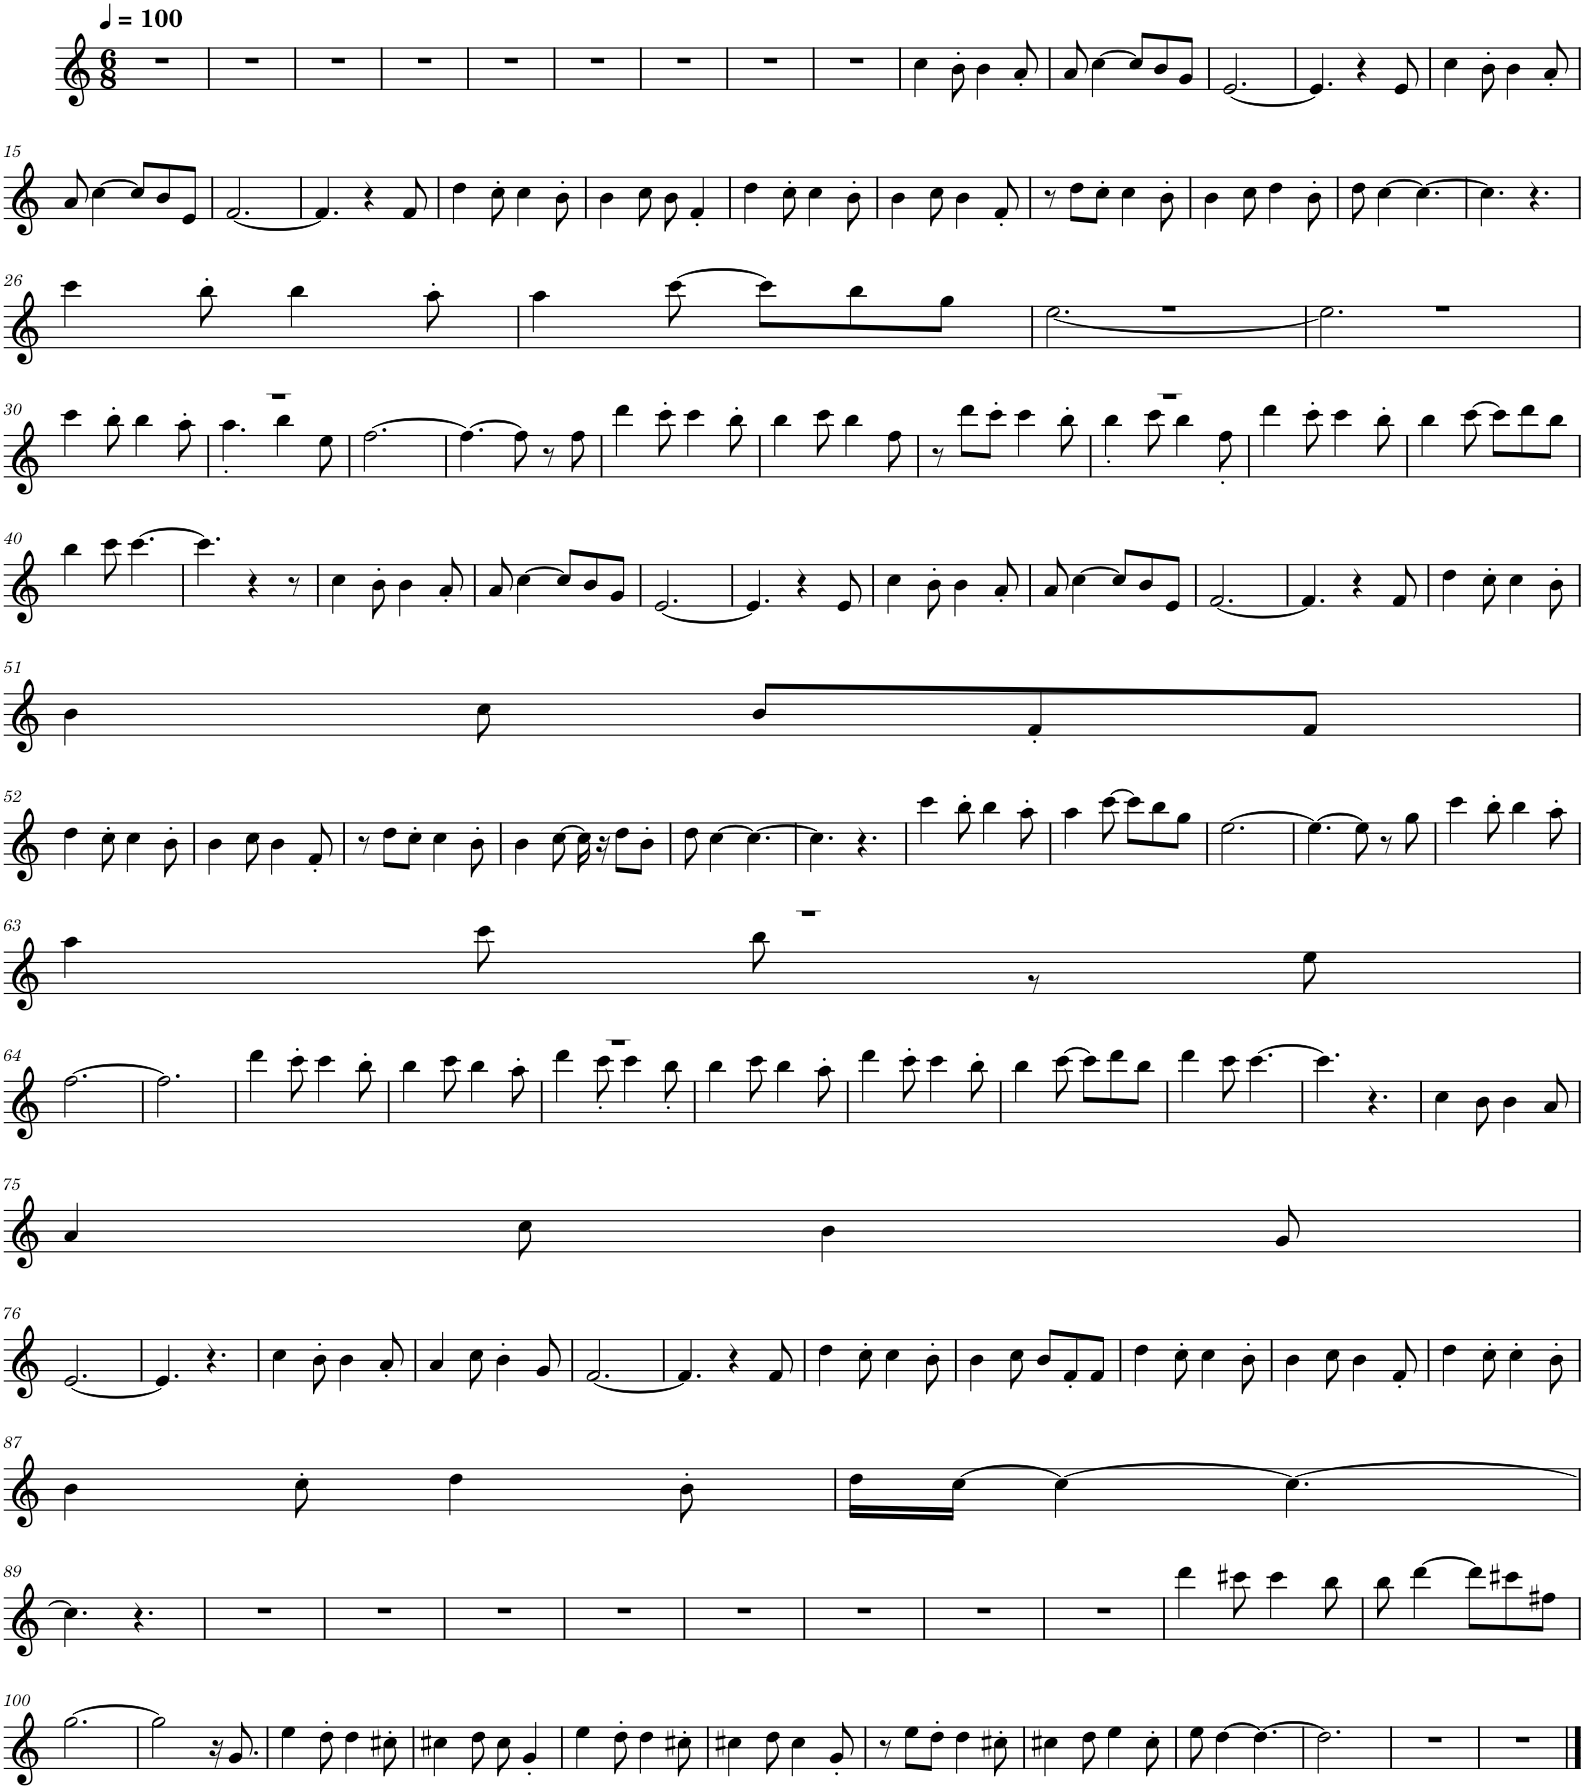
**kern
*part1
*staff1
*I"Alt-saxofoon
*I'A. Sax.
*clefG2
*Trd5c9
*k[]
*M6/8
=1
2.r
=2
2.r
=3
2.r
=4
2.r
=5
2.r
=6
2.r
=7
2.r
=8
2.r
=9
2.r
=10
4cc\
8b'\
4b\
8a'/
=11
8a/
[4cc\
8cc/L]
8b/
8g/J
=12
[2.e/
=13
4.e/]
4r
8e/
=14
4cc\
8b'\
4b\
8a'/
!!LO:LB:g=z
=15
8a/
[4cc\
8cc/L]
8b/
8e/J
=16
[2.f/
=17
4.f/]
4r
8f/
=18
4dd\
8cc'\
4cc\
8b'\
=19
4b\
8cc\
8b\
4f'/
=20
4dd\
8cc'\
4cc\
8b'\
=21
4b\
8cc\
4b\
8f'/
=22
8r
8dd\L
8cc'\J
4cc\
8b'\
=23
4b\
8cc\
4dd\
8b'\
=24
8dd\
[4cc\
4.cc\_
=25
4.cc\]
4.r
!!LO:LB:g=z
=26
4ccc\
8bb'\
4bb\
8aa'\
=27
4aa\
[8ccc\
8ccc\L]
8bb\
8gg\J
=28
*^
2.r	[2.ee\
=29	=29
2.r	2.ee\]
*v	*v
!!LO:LB:g=z
=30
4ccc\
8bb'\
4bb\
8aa'\
=31
*^
2.r	4.aa'\
.	4bb\
.	8ee\
*v	*v
=32
[2.ff\
=33
4.ff\_
8ff\]
8r
8ff\
=34
4ddd\
8ccc'\
4ccc\
8bb'\
=35
4bb\
8ccc\
4bb\
8ff\
=36
8r
8ddd\L
8ccc'\J
4ccc\
8bb'\
=37
*^
2.r	4bb'\
.	8ccc\
.	4bb\
.	8ff'\
*v	*v
=38
4ddd\
8ccc'\
4ccc\
8bb'\
=39
4bb\
[8ccc\
8ccc\L]
8ddd\
8bb\J
!!LO:LB:g=z
=40
4bb\
8ccc\
[4.ccc\
=41
4.ccc\]
4r
8r
=42
4cc\
8b'\
4b\
8a'/
=43
8a/
[4cc\
8cc/L]
8b/
8g/J
=44
[2.e/
=45
4.e/]
4r
8e/
=46
4cc\
8b'\
4b\
8a'/
=47
8a/
[4cc\
8cc/L]
8b/
8e/J
=48
[2.f/
=49
4.f/]
4r
8f/
=50
4dd\
8cc'\
4cc\
8b'\
!!LO:LB:g=z
=51
4b\
8cc\
8b/L
8f'/
8f/J
!!LO:LB:g=z
=52
4dd\
8cc'\
4cc\
8b'\
=53
4b\
8cc\
4b\
8f'/
=54
8r
8dd\L
8cc'\J
4cc\
8b'\
=55
4b\
[8cc\
16cc\]
16r
8dd\L
8b'\J
=56
8dd\
[4cc\
4.cc\_
=57
4.cc\]
4.r
=58
4ccc\
8bb'\
4bb\
8aa'\
=59
4aa\
[8ccc\
8ccc\L]
8bb\
8gg\J
=60
[2.ee\
=61
4.ee\_
8ee\]
8r
8gg\
=62
4ccc\
8bb'\
4bb\
8aa'\
!!LO:LB:g=z
=63
*^
2.r	4aa\
.	8ccc\
.	8bb\
.	8r
.	8ee\
*v	*v
!!LO:LB:g=z
=64
[2.ff\
=65
2.ff\]
=66
4ddd\
8ccc'\
4ccc\
8bb'\
=67
4bb\
8ccc\
4bb\
8aa'\
=68
*^
2.r	4ddd\
.	8ccc'\
.	4ccc\
.	8bb'\
*v	*v
=69
4bb\
8ccc\
4bb\
8aa'\
=70
4ddd\
8ccc'\
4ccc\
8bb'\
=71
4bb\
[8ccc\
8ccc\L]
8ddd\
8bb\J
=72
4ddd\
8ccc\
[4.ccc\
=73
4.ccc\]
4.r
=74
4cc\
8b\
4b\
8a/
!!LO:LB:g=z
=75
4a/
8cc\
4b\
8g/
!!LO:LB:g=z
=76
[2.e/
=77
4.e/]
4.r
=78
4cc\
8b'\
4b\
8a'/
=79
4a/
8cc\
4b'\
8g/
=80
[2.f/
=81
4.f/]
4r
8f/
=82
4dd\
8cc'\
4cc\
8b'\
=83
4b\
8cc\
8b/L
8f'/
8f/J
=84
4dd\
8cc'\
4cc\
8b'\
=85
4b\
8cc\
4b\
8f'/
=86
4dd\
8cc'\
4cc'\
8b'\
!!LO:LB:g=z
=87
4b\
8cc'\
4dd\
8b'\
=88
16dd\LL
[16cc\JJ
4cc\_
4.cc\_
!!LO:LB:g=z
=89
4.cc\]
4.r
=90
2.r
=91
2.r
=92
2.r
=93
2.r
=94
2.r
=95
2.r
=96
2.r
=97
2.r
=98
4ddd\
8ccc#X\
4ccc#\
8bb\
=99
8bb\
[4ddd\
8ddd\L]
8ccc#X\
8ff#X\J
!!LO:LB:g=z
=100
[2.gg\
=101
2gg\]
16r
8.g/
=102
4ee\
8dd'\
4dd\
8cc#X'\
=103
4cc#X\
8dd\
8cc#\
4g'/
=104
4ee\
8dd'\
4dd\
8cc#X'\
=105
4cc#X\
8dd\
4cc#\
8g'/
=106
8r
8ee\L
8dd'\J
4dd\
8cc#X'\
=107
4cc#X\
8dd\
4ee\
8cc#'\
=108
8ee\
[4dd\
4.dd\_
=109
2.dd\]
=110
2.r
=111
2.r
==
*-
